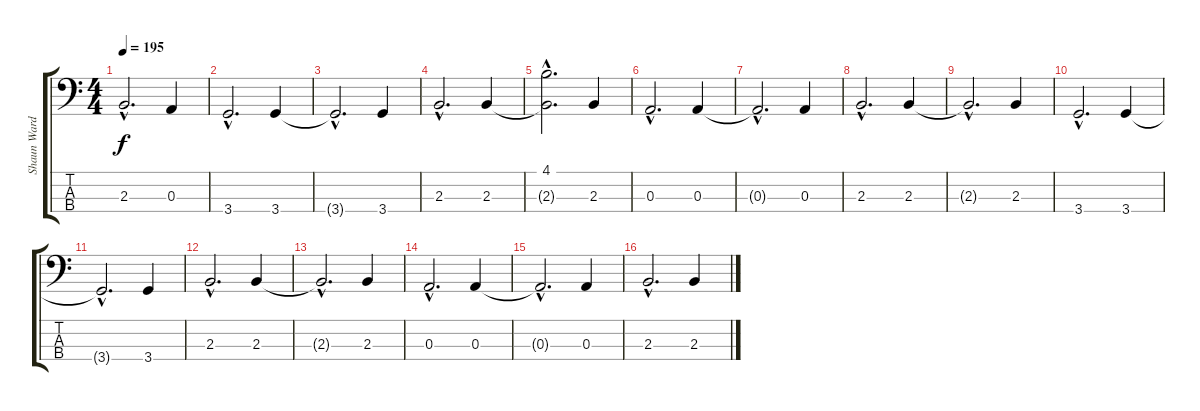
\track ("Shaun Ward (Bass)" "Shaun Ward") {instrument electricbassfinger}
\staff {score tabs}
\tuning (G2 D2 A1 E1) {hide}
\ts (4 4)
\tempo 195
\clef f4
\ks c
2.3{hac t}.2{d dy f} 0.3.4 |
3.4{hac}.2{d} 3.4.4 |
3.4{hac t}.2{d} 3.4.4 |
2.3{hac}.2{d} 2.3.4 |
(4.1{hac} 2.3{hac t}).2{d} 2.3.4 |
0.3{hac}.2{d} 0.3.4 |
0.3{hac t}.2{d} 0.3.4 |
2.3{hac}.2{d} 2.3.4 |
2.3{hac t}.2{d} 2.3.4 |
3.4{hac}.2{d} 3.4.4 |
3.4{hac t}.2{d} 3.4.4 |
2.3{hac}.2{d} 2.3.4 |
2.3{hac t}.2{d} 2.3.4 |
0.3{hac}.2{d} 0.3.4 |
0.3{hac t}.2{d} 0.3.4 |
2.3{hac}.2{d} 2.3.4
